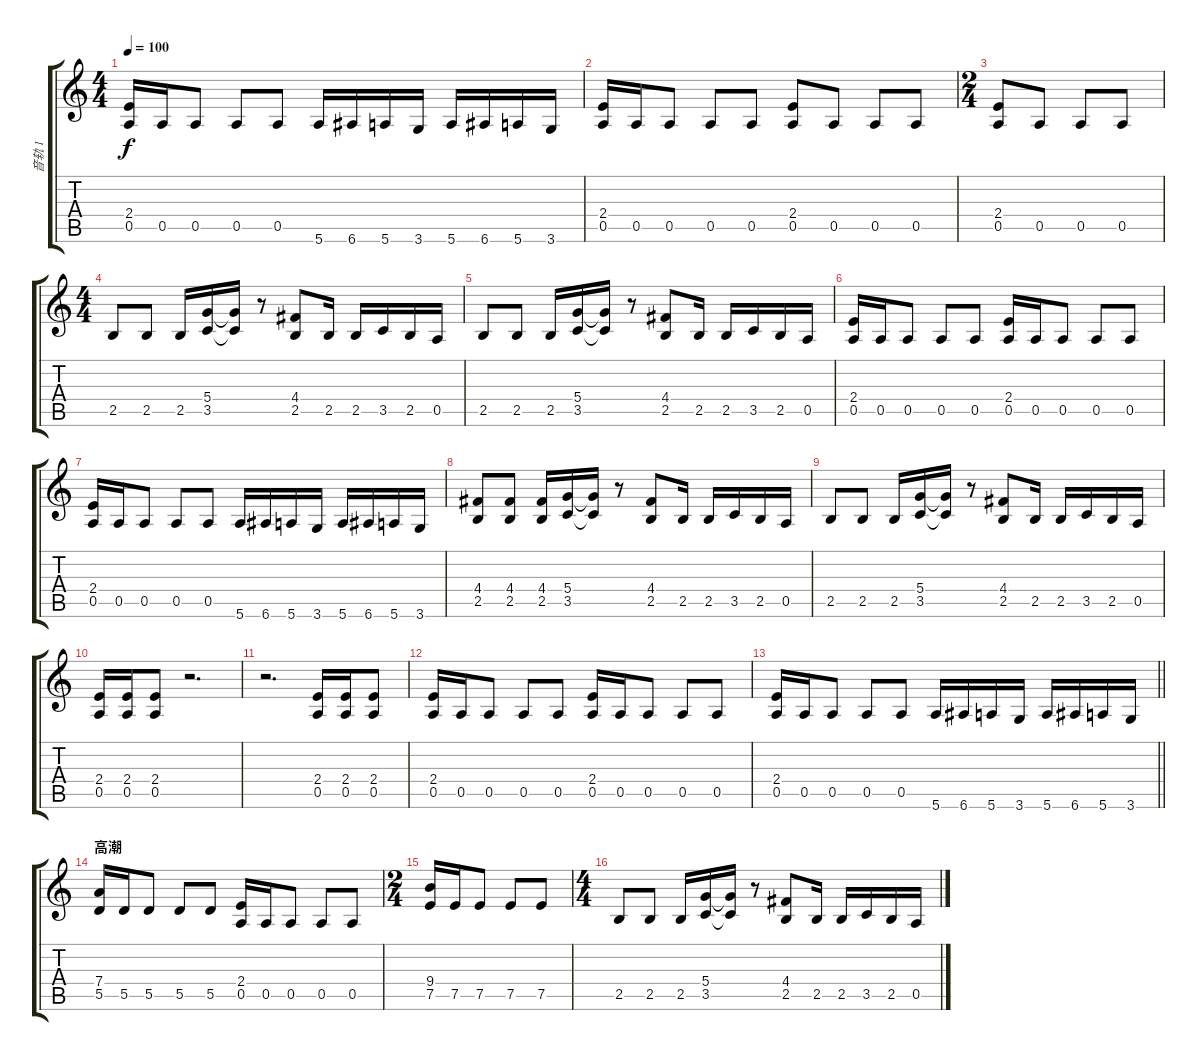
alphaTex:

\track ("音轨 1" "音轨 1") {instrument distortionguitar}
\staff {score tabs}
\tuning (E4 B3 G3 D3 A2 E2) {hide}
\ts (4 4)
\tempo 100
\clef g2
\ks c
(2.4 0.5).16{dy f} 0.5.16 0.5.8 0.5.8 0.5.8 5.6.16 6.6.16 5.6.16 3.6.16 5.6.16 6.6.16 5.6.16 3.6.16 |
(2.4 0.5).16 0.5.16 0.5.8 0.5.8 0.5.8 (2.4 0.5).8 0.5.8 0.5.8 0.5.8 |
\ts (2 4)
(2.4 0.5).8 0.5.8 0.5.8 0.5.8 |
\ts (4 4)
2.5.8 2.5.8 2.5.16 (5.4 3.5).16 (5.4{t} 3.5{t}).16 r.8 (4.4 2.5).8 2.5.16 2.5.16 3.5.16 2.5.16 0.5.16 |
2.5.8 2.5.8 2.5.16 (5.4 3.5).16 (5.4{t} 3.5{t}).16 r.8 (4.4 2.5).8 2.5.16 2.5.16 3.5.16 2.5.16 0.5.16 |
(2.4 0.5).16 0.5.16 0.5.8 0.5.8 0.5.8 (2.4 0.5).16 0.5.16 0.5.8 0.5.8 0.5.8 |
(2.4 0.5).16 0.5.16 0.5.8 0.5.8 0.5.8 5.6.16 6.6.16 5.6.16 3.6.16 5.6.16 6.6.16 5.6.16 3.6.16 |
(4.4 2.5).8 (4.4 2.5).8 (4.4 2.5).16 (5.4 3.5).16 (5.4{t} 3.5{t}).16 r.8 (4.4 2.5).8 2.5.16 2.5.16 3.5.16 2.5.16 0.5.16 |
2.5.8 2.5.8 2.5.16 (5.4 3.5).16 (5.4{t} 3.5{t}).16 r.8 (4.4 2.5).8 2.5.16 2.5.16 3.5.16 2.5.16 0.5.16 |
(2.4 0.5).16 (2.4 0.5).16 (2.4 0.5).8 r.2{d} |
r.2{d} (2.4 0.5).16 (2.4 0.5).16 (2.4 0.5).8 |
(2.4 0.5).16 0.5.16 0.5.8 0.5.8 0.5.8 (2.4 0.5).16 0.5.16 0.5.8 0.5.8 0.5.8 |
\barLineRight lightlight
(2.4 0.5).16 0.5.16 0.5.8 0.5.8 0.5.8 5.6.16 6.6.16 5.6.16 3.6.16 5.6.16 6.6.16 5.6.16 3.6.16 |
\section ("" "高潮")
(7.4 5.5).16 5.5.16 5.5.8 5.5.8 5.5.8 (2.4 0.5).16 0.5.16 0.5.8 0.5.8 0.5.8 |
\ts (2 4)
(9.4 7.5).16 7.5.16 7.5.8 7.5.8 7.5.8 |
\ts (4 4)
2.5.8 2.5.8 2.5.16 (5.4 3.5).16 (5.4{t} 3.5{t}).16 r.8 (4.4 2.5).8 2.5.16 2.5.16 3.5.16 2.5.16 0.5.16
